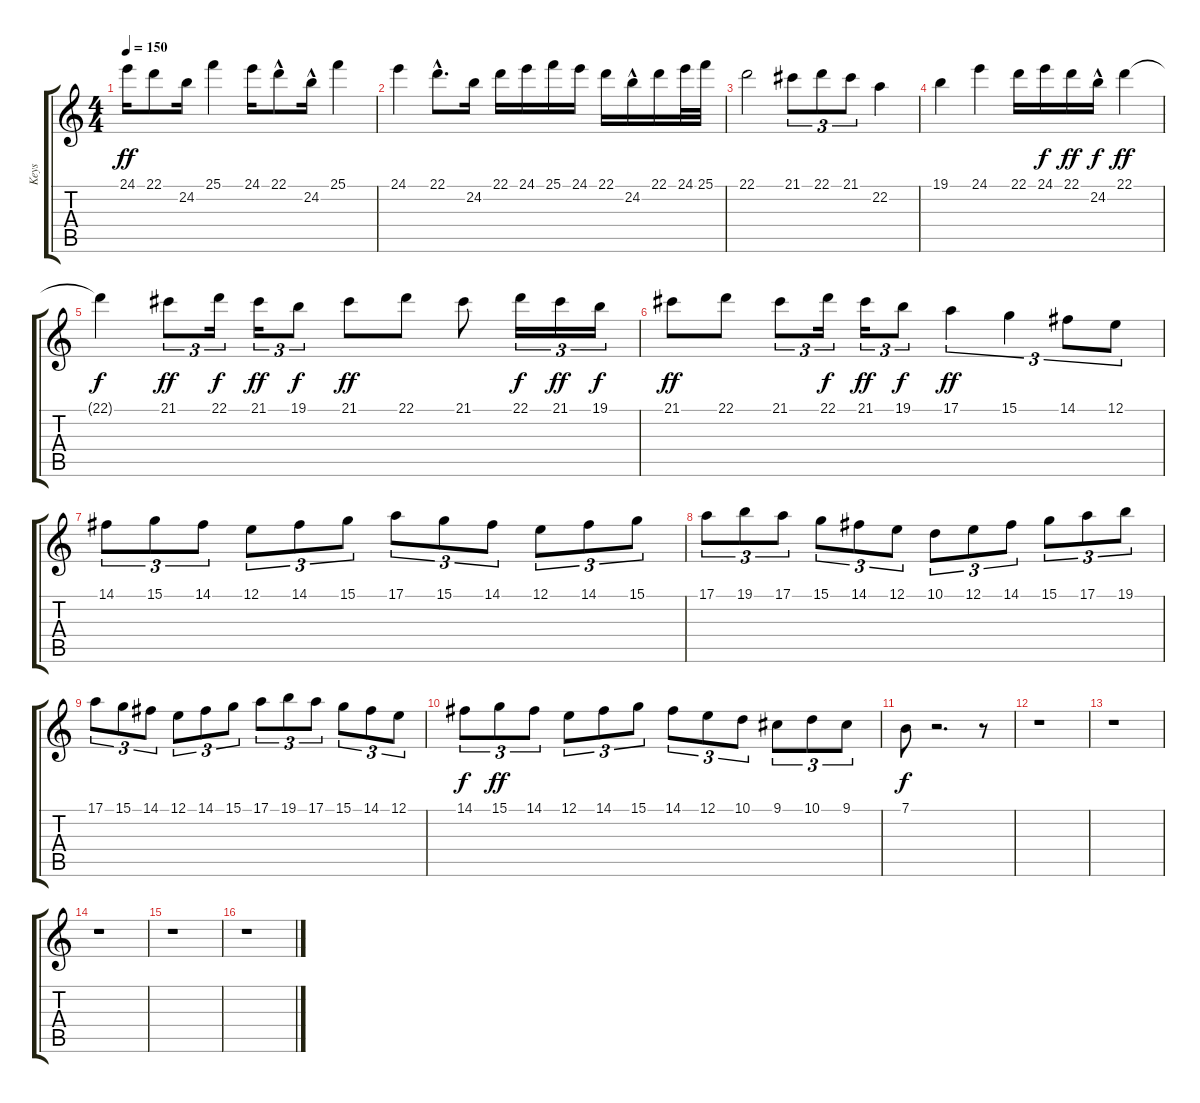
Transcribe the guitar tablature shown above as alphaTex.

\track ("Keys" "Keys") {instrument rockorgan}
\staff {score tabs}
\tuning (E4 B3 G3 D3 A2 E2) {hide}
\ts (4 4)
\tempo 150
\clef g2
\ks c
24.1.16{dy ff} 22.1.8 24.2.16 25.1.4 24.1.16 22.1{hac}.8 24.2{hac}.16 25.1.4 |
24.1.4 22.1{hac}.8{d} 24.2.16 22.1.16 24.1.16 25.1.16 24.1.16 22.1.16 24.2{hac}.16 22.1.16 24.1.32 25.1.32 |
22.1.2 21.1.8{tu (3 2)} 22.1.8{tu (3 2)} 21.1.8{tu (3 2)} 22.2.4 |
19.1.4 24.1.4 22.1.16 24.1.16{dy f} 22.1.16{dy ff} 24.2{hac}.16{dy f} 22.1.4{dy ff} |
22.1{t}.4{dy f} 21.1.8{tu (3 2) dy ff} 22.1.16{tu (3 2) dy f} 21.1.16{tu (3 2) dy ff} 19.1.8{tu (3 2) dy f} 21.1.8{dy ff} 22.1.8 21.1.8 22.1.16{tu (3 2) dy f} 21.1.16{tu (3 2) dy ff} 19.1.16{tu (3 2) dy f} |
21.1.8{dy ff} 22.1.8 21.1.8{tu (3 2)} 22.1.16{tu (3 2) dy f} 21.1.16{tu (3 2) dy ff} 19.1.8{tu (3 2) dy f} 17.1.4{tu (3 2) dy ff} 15.1.4{tu (3 2)} 14.1.8{tu (3 2)} 12.1.8{tu (3 2)} |
14.1.8{tu (3 2)} 15.1.8{tu (3 2)} 14.1.8{tu (3 2)} 12.1.8{tu (3 2)} 14.1.8{tu (3 2)} 15.1.8{tu (3 2)} 17.1.8{tu (3 2)} 15.1.8{tu (3 2)} 14.1.8{tu (3 2)} 12.1.8{tu (3 2)} 14.1.8{tu (3 2)} 15.1.8{tu (3 2)} |
17.1.8{tu (3 2)} 19.1.8{tu (3 2)} 17.1.8{tu (3 2)} 15.1.8{tu (3 2)} 14.1.8{tu (3 2)} 12.1.8{tu (3 2)} 10.1.8{tu (3 2)} 12.1.8{tu (3 2)} 14.1.8{tu (3 2)} 15.1.8{tu (3 2)} 17.1.8{tu (3 2)} 19.1.8{tu (3 2)} |
17.1.8{tu (3 2)} 15.1.8{tu (3 2)} 14.1.8{tu (3 2)} 12.1.8{tu (3 2)} 14.1.8{tu (3 2)} 15.1.8{tu (3 2)} 17.1.8{tu (3 2)} 19.1.8{tu (3 2)} 17.1.8{tu (3 2)} 15.1.8{tu (3 2)} 14.1.8{tu (3 2)} 12.1.8{tu (3 2)} |
14.1.8{tu (3 2) dy f} 15.1.8{tu (3 2) dy ff} 14.1.8{tu (3 2)} 12.1.8{tu (3 2)} 14.1.8{tu (3 2)} 15.1.8{tu (3 2)} 14.1.8{tu (3 2)} 12.1.8{tu (3 2)} 10.1.8{tu (3 2)} 9.1.8{tu (3 2)} 10.1.8{tu (3 2)} 9.1.8{tu (3 2)} |
7.1.8{dy f} r.2{d} r.8 |
r.1 |
r.1 |
r.1 |
r.1 |
r.1
